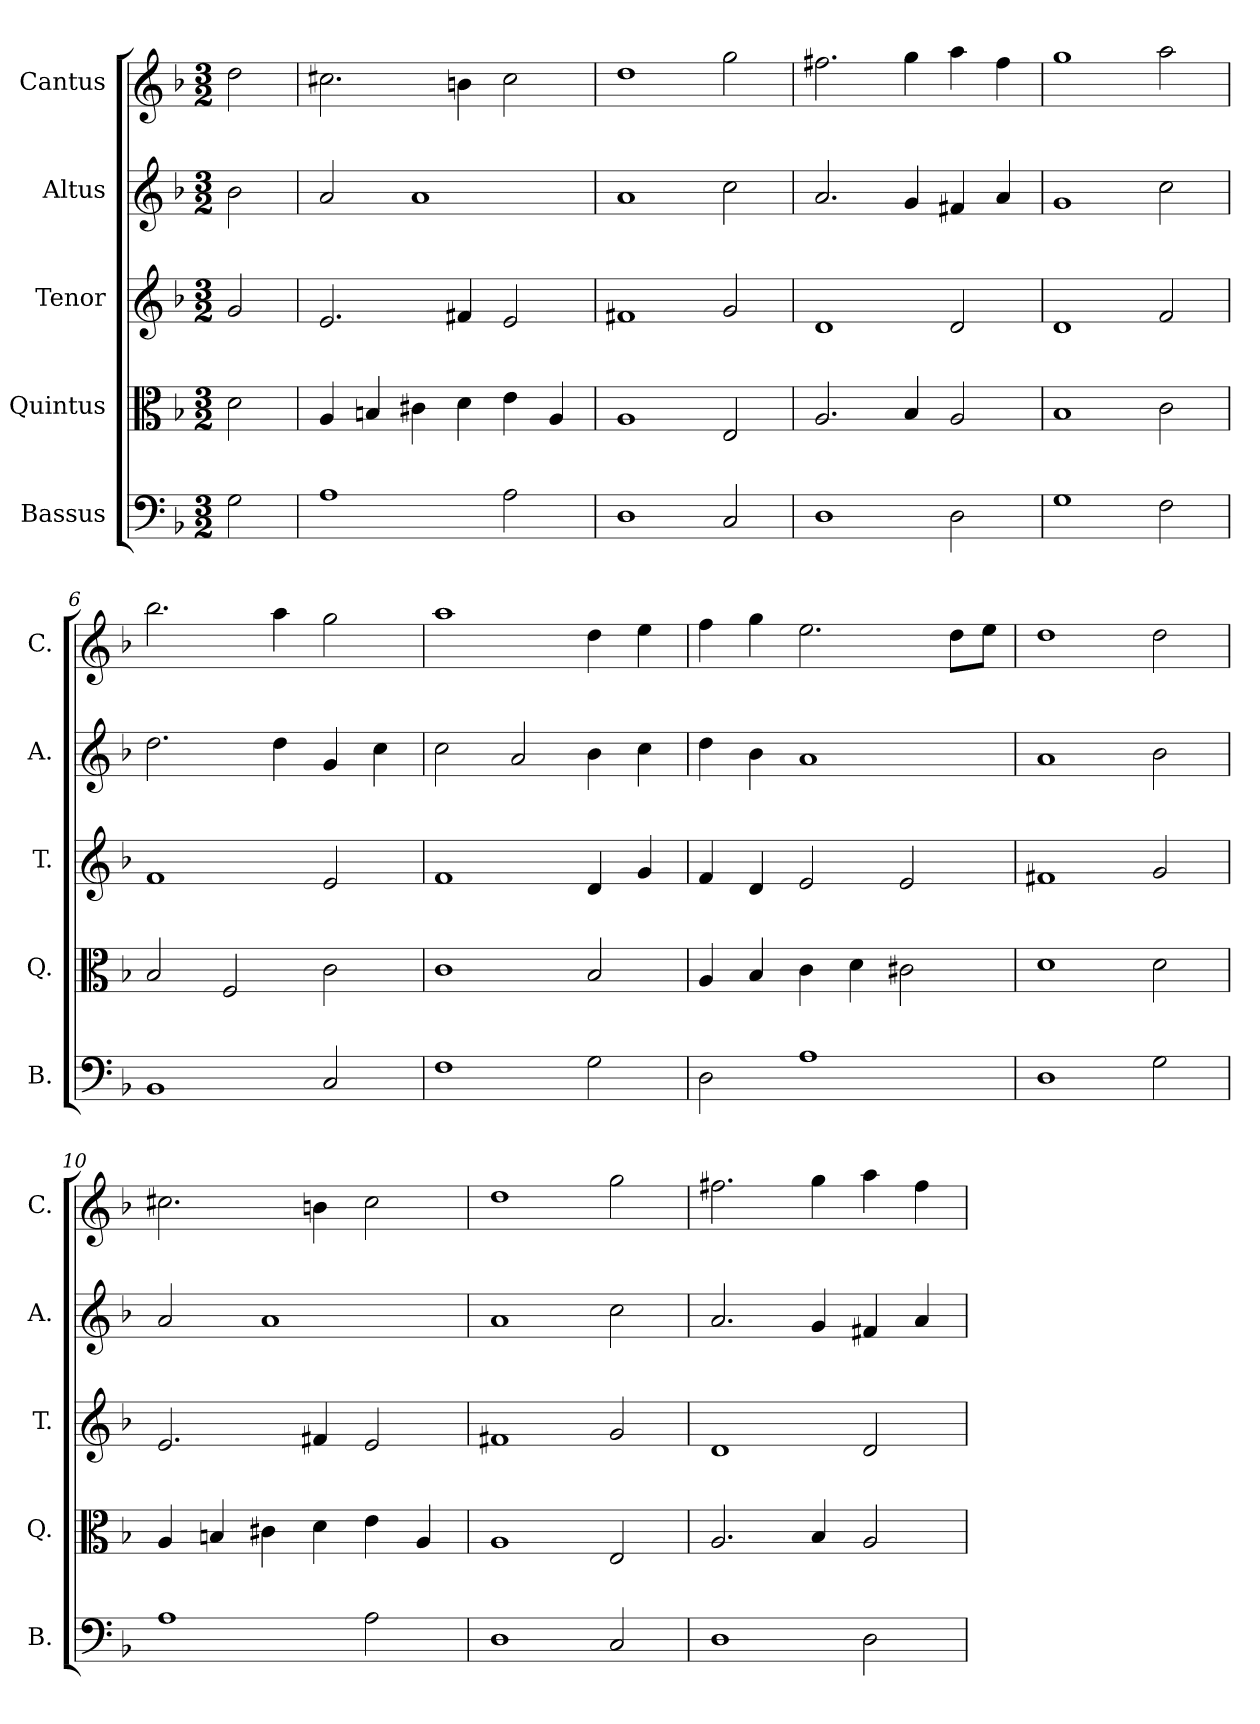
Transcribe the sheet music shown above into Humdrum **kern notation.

**kern	**kern	**kern	**kern	**kern
*part5	*part4	*part3	*part2	*part1
*staff5	*staff4	*staff3	*staff2	*staff1
*I"Bassus	*I"Quintus	*I"Tenor	*I"Altus	*I"Cantus
*I'B.	*I'Q.	*I'T.	*I'A.	*I'C.
*clefF4	*clefC3	*clefG2	*clefG2	*clefG2
*k[b-]	*k[b-]	*k[b-]	*k[b-]	*k[b-]
*F:	*F:	*F:	*F:	*F:
*M3/2	*M3/2	*M3/2	*M3/2	*M3/2
=1	=1	=1	=1	=1
2G\	2d\	2g/	2b-\	2dd\
=2	=2	=2	=2	=2
1A	4A/	2.e/	2a/	2.cc#X\
.	4Bn/	.	.	.
.	4c#X\	.	1a	.
.	4d\	4f#X/	.	4bn\
2A\	4e\	2e/	.	2cc#\
.	4A/	.	.	.
=3	=3	=3	=3	=3
1D	1A	1f#X	1a	1dd
2C/	2E/	2g/	2cc\	2gg\
=4	=4	=4	=4	=4
1D	2.A/	1d	2.a/	2.ff#X\
.	4B-/	.	4g/	4gg\
2D\	2A/	2d/	4f#X/	4aa\
.	.	.	4a/	4ff#\
=5	=5	=5	=5	=5
1G	1B-	1d	1g	1gg
2F\	2c\	2f/	2cc\	2aa\
=6	=6	=6	=6	=6
1BB-	2B-/	1f	2.dd\	2.bb-\
.	2F/	.	.	.
.	.	.	4dd\	4aa\
2C/	2c\	2e/	4g/	2gg\
.	.	.	4cc\	.
=7	=7	=7	=7	=7
1F	1c	1f	2cc\	1aa
.	.	.	2a/	.
2G\	2B-/	4d/	4b-\	4dd\
.	.	4g/	4cc\	4ee\
=8	=8	=8	=8	=8
2D\	4A/	4f/	4dd\	4ff\
.	4B-/	4d/	4b-\	4gg\
1A	4c\	2e/	1a	2.ee\
.	4d\	.	.	.
.	2c#X\	2e/	.	.
.	.	.	.	8dd\L
.	.	.	.	8ee\J
=9	=9	=9	=9	=9
1D	1d	1f#X	1a	1dd
2G\	2d\	2g/	2b-\	2dd\
!!LO:LB:g=z
=10	=10	=10	=10	=10
1A	4A/	2.e/	2a/	2.cc#X\
.	4Bn/	.	.	.
.	4c#X\	.	1a	.
.	4d\	4f#X/	.	4bn\
2A\	4e\	2e/	.	2cc#\
.	4A/	.	.	.
=11	=11	=11	=11	=11
1D	1A	1f#X	1a	1dd
2C/	2E/	2g/	2cc\	2gg\
=12	=12	=12	=12	=12
1D	2.A/	1d	2.a/	2.ff#X\
.	4B-/	.	4g/	4gg\
2D\	2A/	2d/	4f#X/	4aa\
.	.	.	4a/	4ff#\
=	=	=	=	=
*-	*-	*-	*-	*-
